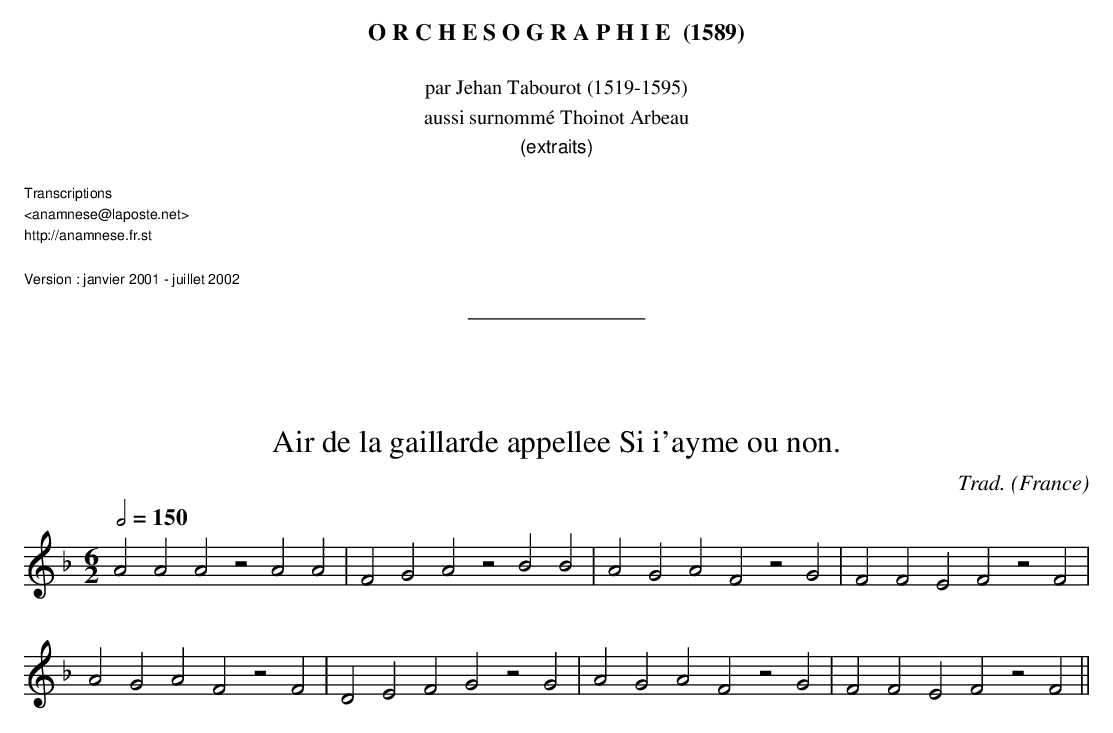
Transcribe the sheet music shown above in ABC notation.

X:1
T:Air de la gaillarde appellee Si i'ayme ou non.
C:Trad.
O:France
M:6/2
L:1/2
Q:1/2=150
K:F
A A A z A A | F G A z B B | A G A F z G | F F E F z F |
A G A F z F | D E F G z G | A G A F z G | F F E F z F ||
